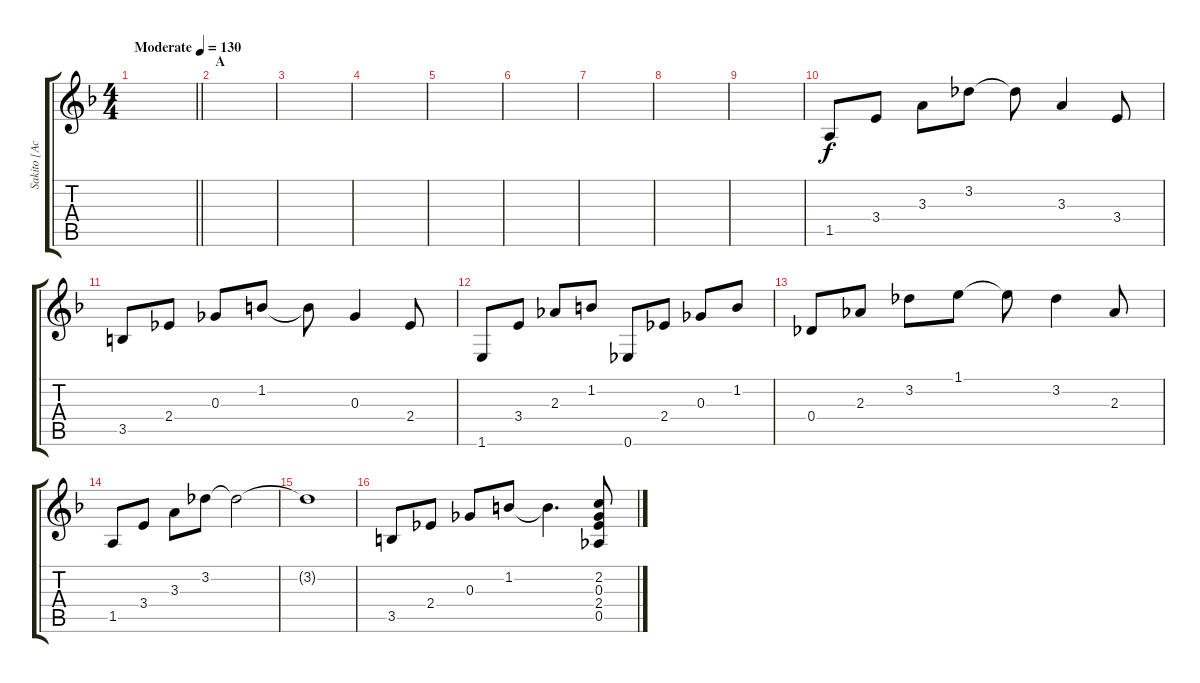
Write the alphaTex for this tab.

\track ("Sakito [Acoustic]" "Sakito [Ac") {instrument acousticguitarsteel}
\staff {score tabs}
\tuning (Eb4 Bb3 Gb3 Db3 Ab2 Eb2) {hide}
\ts (4 4)
\tempo (130 "Moderate")
\clef g2
\barLineRight lightlight
\ks f
|
\section ("" "A")
|
|
|
|
|
|
|
|
1.5.8 3.4.8 3.3.8 3.2.8 3.2{t}.8 3.3.4 3.4.8 |
3.5.8 2.4.8 0.3.8 1.2.8 1.2{t}.8 0.3.4 2.4.8 |
1.6.8 3.4.8 2.3.8 1.2.8 0.6.8 2.4.8 0.3.8 1.2.8 |
0.4.8 2.3.8 3.2.8 1.1.8 1.1{t}.8 3.2.4 2.3.8 |
1.5.8 3.4.8 3.3.8 3.2.8 3.2{t}.2 |
3.2{t}.1 |
3.5.8 2.4.8 0.3.8 1.2.8 1.2{t}.4{d} (2.2 0.3 2.4 0.5).8
